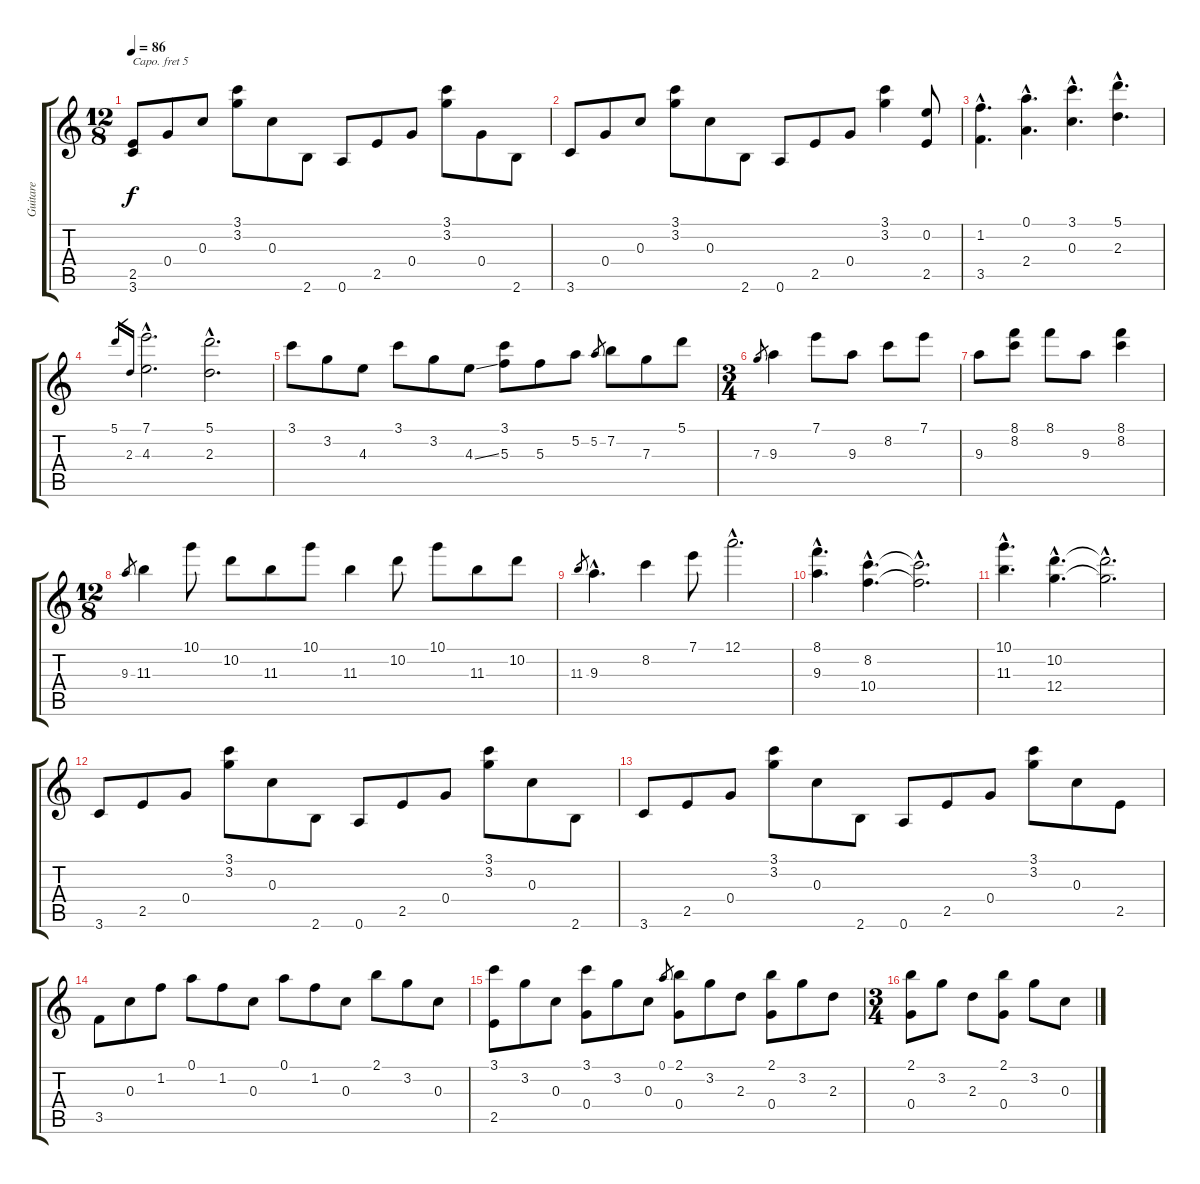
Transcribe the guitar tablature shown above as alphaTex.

\track ("Guitare" "Guitare") {instrument electricguitarclean}
\staff {score tabs}
\capo 5
\tuning (E4 B3 G3 D3 A2 E2) {hide}
\ts (12 8)
\tempo 86
\clef g2
\ks c
(2.5 3.6).8{dy f} 0.4.8 0.3.8 (3.1 3.2).8 0.3.8 2.6.8 0.6.8 2.5.8 0.4.8 (3.1 3.2).8 0.4.8 2.6.8 |
3.6.8 0.4.8 0.3.8 (3.1 3.2).8 0.3.8 2.6.8 0.6.8 2.5.8 0.4.8 (3.1 3.2).4 (0.2 2.5).8 |
(1.2{hac} 3.5{hac}).4{d} (0.1{hac} 2.4{hac}).4{d} (3.1{hac} 0.3{hac}).4{d} (5.1{hac} 2.3{hac}).4{d} |
5.1.16{gr} 2.3.16{gr} (7.1{hac} 4.3{hac}).2{d} (5.1{hac} 2.3{hac}).2{d} |
3.1.8 3.2.8 4.3.8 3.1.8 3.2.8 4.3{ss}.8 (3.1 5.3).8 5.3.8 5.2.8 5.2.8{gr} 7.2.8 7.3.8 5.1.8 |
\ts (3 4)
7.3.8{gr} 9.3.4 7.1.8 9.3.8 8.2.8 7.1.8 |
9.3.8 (8.1 8.2).8 8.1.8 9.3.8 (8.1 8.2).4 |
\ts (12 8)
9.3.8{gr} 11.3.4 10.1.8 10.2.8 11.3.8 10.1.8 11.3.4 10.2.8 10.1.8 11.3.8 10.2.8 |
11.3.8{gr} 9.3{hac}.4{d} 8.2.4 7.1.8 12.1{hac}.2{d} |
(8.1{hac} 9.3{hac}).4{d} (8.2{hac} 10.4{hac}).4{d} (8.2{hac t} 10.4{hac t}).2{d} |
(10.1{hac} 11.3{hac}).4{d} (10.2{hac} 12.4{hac}).4{d} (10.2{hac t} 12.4{hac t}).2{d} |
3.6.8 2.5.8 0.4.8 (3.1 3.2).8 0.3.8 2.6.8 0.6.8 2.5.8 0.4.8 (3.1 3.2).8 0.3.8 2.6.8 |
3.6.8 2.5.8 0.4.8 (3.1 3.2).8 0.3.8 2.6.8 0.6.8 2.5.8 0.4.8 (3.1 3.2).8 0.3.8 2.5.8 |
3.5.8 0.3.8 1.2.8 0.1.8 1.2.8 0.3.8 0.1.8 1.2.8 0.3.8 2.1.8 3.2.8 0.3.8 |
(3.1 2.5).8 3.2.8 0.3.8 (3.1 0.4).8 3.2.8 0.3.8 0.1.8{gr} (2.1 0.4).8 3.2.8 2.3.8 (2.1 0.4).8 3.2.8 2.3.8 |
\ts (3 4)
(2.1 0.4).8 3.2.8 2.3.8 (2.1 0.4).8 3.2.8 0.3.8
